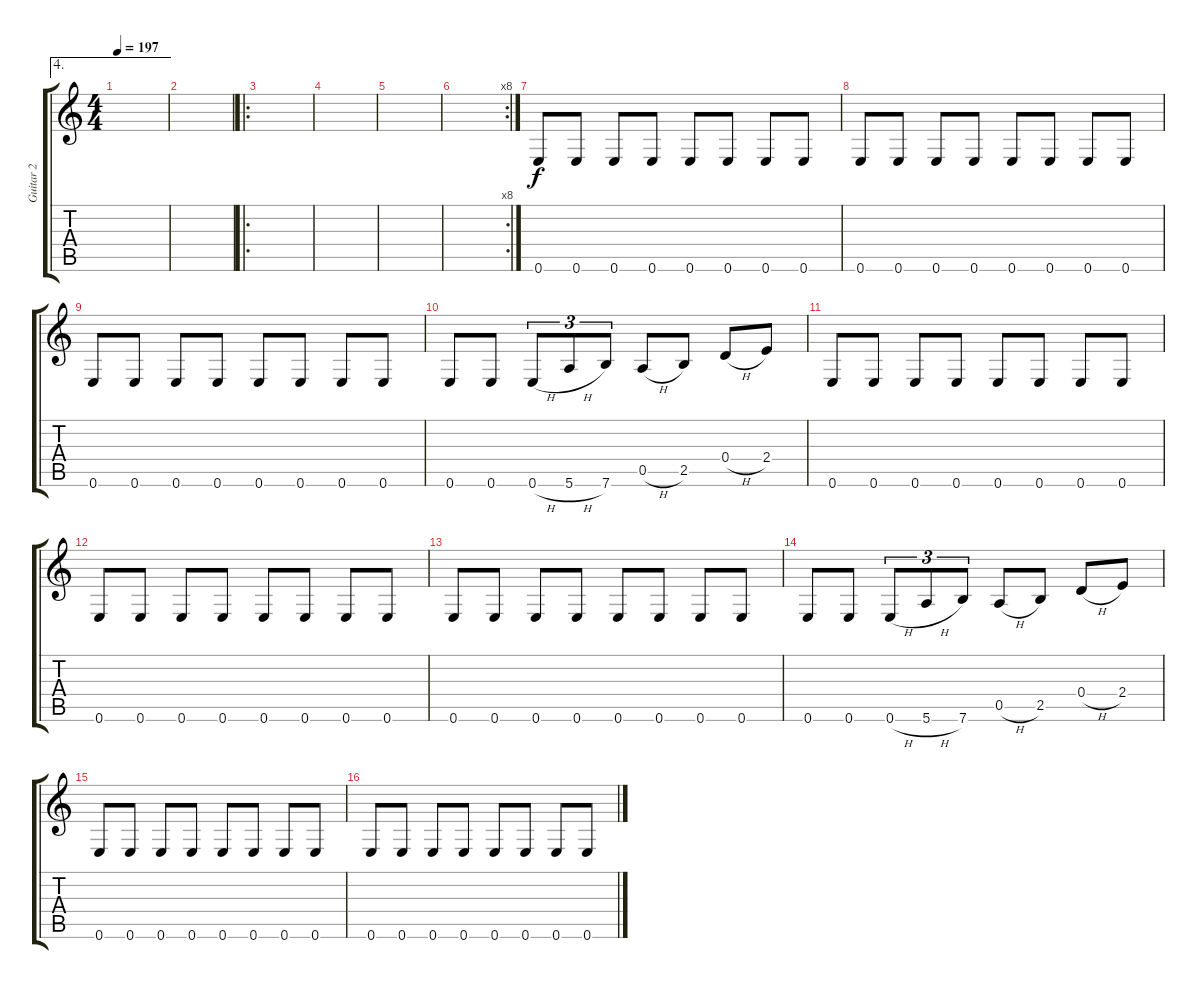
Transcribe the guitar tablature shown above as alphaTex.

\track ("Guitar 2" "Guitar 2") {instrument overdrivenguitar}
\staff {score tabs}
\tuning (E4 B3 G3 D3 A2 E2) {hide}
\ae 4
\ts (4 4)
\tempo 197
\clef g2
\ks c
|
|
\ro
|
|
|
\rc 8
|
0.6.8{dy f} 0.6.8 0.6.8 0.6.8 0.6.8 0.6.8 0.6.8 0.6.8 |
0.6.8 0.6.8 0.6.8 0.6.8 0.6.8 0.6.8 0.6.8 0.6.8 |
0.6.8 0.6.8 0.6.8 0.6.8 0.6.8 0.6.8 0.6.8 0.6.8 |
0.6.8 0.6.8 0.6{h}.8{tu (3 2)} 5.6{h}.8{tu (3 2)} 7.6.8{tu (3 2)} 0.5{h}.8 2.5.8 0.4{h}.8 2.4.8 |
0.6.8 0.6.8 0.6.8 0.6.8 0.6.8 0.6.8 0.6.8 0.6.8 |
0.6.8 0.6.8 0.6.8 0.6.8 0.6.8 0.6.8 0.6.8 0.6.8 |
0.6.8 0.6.8 0.6.8 0.6.8 0.6.8 0.6.8 0.6.8 0.6.8 |
0.6.8 0.6.8 0.6{h}.8{tu (3 2)} 5.6{h}.8{tu (3 2)} 7.6.8{tu (3 2)} 0.5{h}.8 2.5.8 0.4{h}.8 2.4.8 |
0.6.8 0.6.8 0.6.8 0.6.8 0.6.8 0.6.8 0.6.8 0.6.8 |
0.6.8 0.6.8 0.6.8 0.6.8 0.6.8 0.6.8 0.6.8 0.6.8
